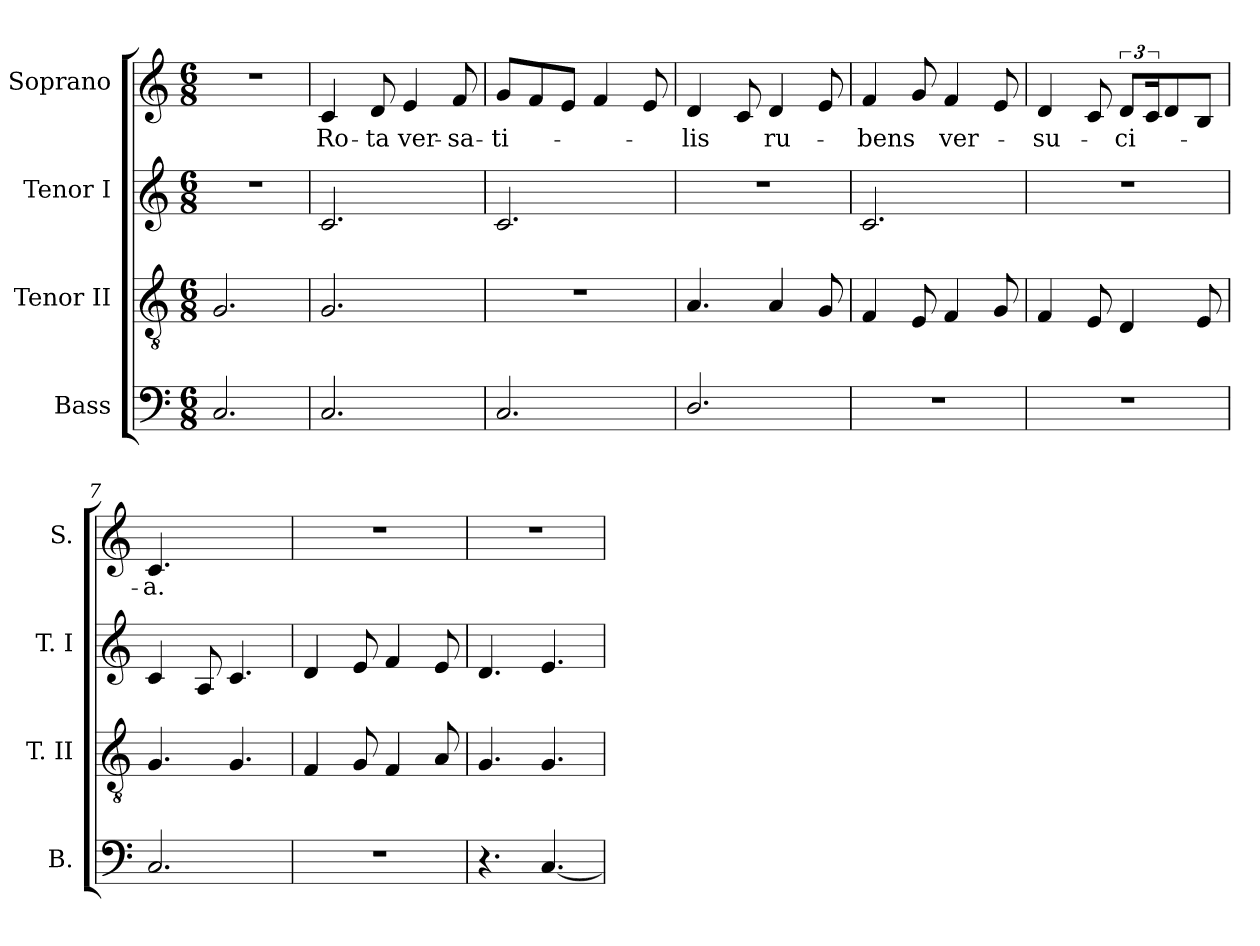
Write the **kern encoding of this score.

**kern	**kern	**kern	**kern	**text
*part4	*part3	*part2	*part1	*part1
*staff4	*staff3	*staff2	*staff1	*staff1
*I"Bass	*I"Tenor II	*I"Tenor I	*I"Soprano	*
*I'B.	*I'T. II	*I'T. I	*I'S.	*
*clefF4	*clefGv2	*clefG2	*clefG2	*
*k[]	*k[]	*k[]	*k[]	*
*C:	*C:	*C:	*C:	*
*M6/8	*M6/8	*M6/8	*M6/8	*
=1	=1	=1	=1	=1
2.C/	2.G/	2.r	2.r	.
=2	=2	=2	=2	=2
!	!	!	!	!LO:LY:b
2.C/	2.G/	2.c/	4c/	Ro-
!	!	!	!	!LO:LY:b
.	.	.	8d/	-ta
!	!	!	!	!LO:LY:b
.	.	.	4e/	ver-
!	!	!	!	!LO:LY:b
.	.	.	8f/	-sa-
=3	=3	=3	=3	=3
!	!	!	!	!LO:LY:b
2.C/	2.r	2.c/	8g/L	-ti-
.	.	.	8f/	.
.	.	.	8e/J	.
.	.	.	4f/	.
.	.	.	8e/	.
=4	=4	=4	=4	=4
!	!	!	!	!LO:LY:b
2.D/	4.A/	2.r	4d/	-lis
.	.	.	8c/	.
!	!	!	!	!LO:LY:b
.	4A/	.	4d/	ru-
.	8G/	.	8e/	.
=5	=5	=5	=5	=5
!	!	!	!	!LO:LY:b
2.r	4F/	2.c/	4f/	-bens
.	8E/	.	8g/	.
!	!	!	!	!LO:LY:b
.	4F/	.	4f/	ver-
.	8G/	.	8e/	.
=6	=6	=6	=6	=6
!	!	!	!	!LO:LY:b
2.r	4F/	2.r	4d/	-su-
.	8E/	.	8c/	.
!	!	!	!	!LO:LY:b
.	4D/	.	12d/L	-ci-
.	.	.	24c/k	.
.	.	.	8d/	.
.	8E/	.	8B/J	.
=7	=7	=7	=7	=7
!	!	!	!	!LO:LY:b
2.C/	4.G/	4c/	4.c/	-a.
.	.	8A/	.	.
.	4.G/	4.c/	4.ryy	.
!!LO:LB:g=z
=8	=8	=8	=8	=8
2.r	4F/	4d/	2.r	.
.	8G/	8e/	.	.
.	4F/	4f/	.	.
.	8A/	8e/	.	.
=9	=9	=9	=9	=9
4.r	4.G/	4.d/	2.r	.
[<4.C/	4.G/	4.e/	.	.
=	=	=	=	=
*-	*-	*-	*-	*-
